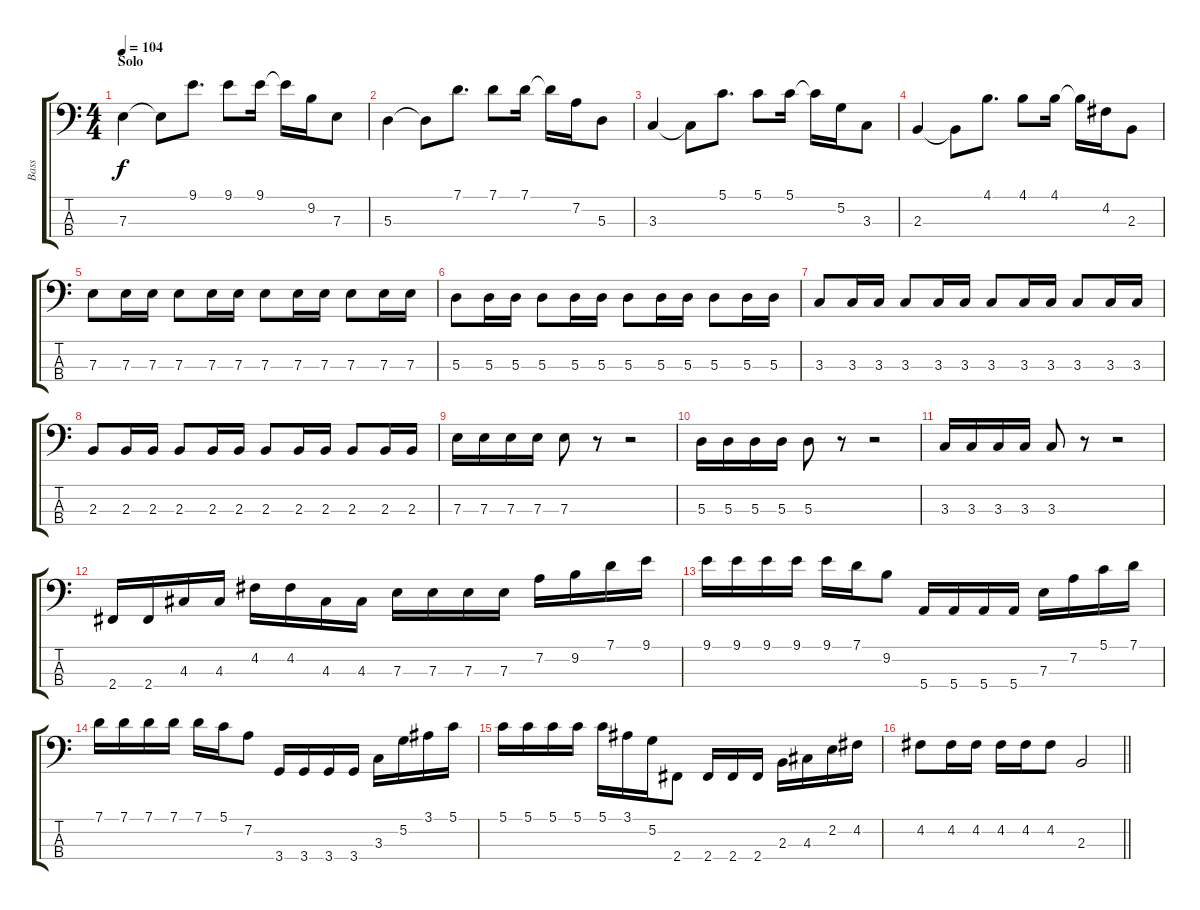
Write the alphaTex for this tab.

\track ("Bass" "Bass") {instrument electricbassfinger}
\staff {score tabs}
\tuning (G2 D2 A1 E1) {hide}
\ts (4 4)
\section ("" "Solo")
\tempo 104
\clef f4
\ks c
7.3.4{dy f} 7.3{t}.8 9.1.8{d} 9.1.8 9.1.16 9.1{t}.16 9.2.16 7.3.8 |
5.3.4 5.3{t}.8 7.1.8{d} 7.1.8 7.1.16 7.1{t}.16 7.2.16 5.3.8 |
3.3.4 3.3{t}.8 5.1.8{d} 5.1.8 5.1.16 5.1{t}.16 5.2.16 3.3.8 |
2.3.4 2.3{t}.8 4.1.8{d} 4.1.8 4.1.16 4.1{t}.16 4.2.16 2.3.8 |
7.3.8 7.3.16 7.3.16 7.3.8 7.3.16 7.3.16 7.3.8 7.3.16 7.3.16 7.3.8 7.3.16 7.3.16 |
5.3.8 5.3.16 5.3.16 5.3.8 5.3.16 5.3.16 5.3.8 5.3.16 5.3.16 5.3.8 5.3.16 5.3.16 |
3.3.8 3.3.16 3.3.16 3.3.8 3.3.16 3.3.16 3.3.8 3.3.16 3.3.16 3.3.8 3.3.16 3.3.16 |
2.3.8 2.3.16 2.3.16 2.3.8 2.3.16 2.3.16 2.3.8 2.3.16 2.3.16 2.3.8 2.3.16 2.3.16 |
7.3.16 7.3.16 7.3.16 7.3.16 7.3.8 r.8 r.2 |
5.3.16 5.3.16 5.3.16 5.3.16 5.3.8 r.8 r.2 |
3.3.16 3.3.16 3.3.16 3.3.16 3.3.8 r.8 r.2 |
2.4.16 2.4.16 4.3.16 4.3.16 4.2.16 4.2.16 4.3.16 4.3.16 7.3.16 7.3.16 7.3.16 7.3.16 7.2.16 9.2.16 7.1.16 9.1.16 |
9.1.16 9.1.16 9.1.16 9.1.16 9.1.16 7.1.16 9.2.8 5.4.16 5.4.16 5.4.16 5.4.16 7.3.16 7.2.16 5.1.16 7.1.16 |
7.1.16 7.1.16 7.1.16 7.1.16 7.1.16 5.1.16 7.2.8 3.4.16 3.4.16 3.4.16 3.4.16 3.3.16 5.2.16 3.1.16 5.1.16 |
5.1.16 5.1.16 5.1.16 5.1.16 5.1.16 3.1.16 5.2.16 2.4.8 2.4.16 2.4.16 2.4.16 2.3.16 4.3.16 2.2.16 4.2.16 |
\barLineRight lightlight
4.2.8 4.2.16 4.2.16 4.2.16 4.2.16 4.2.8 2.3.2
